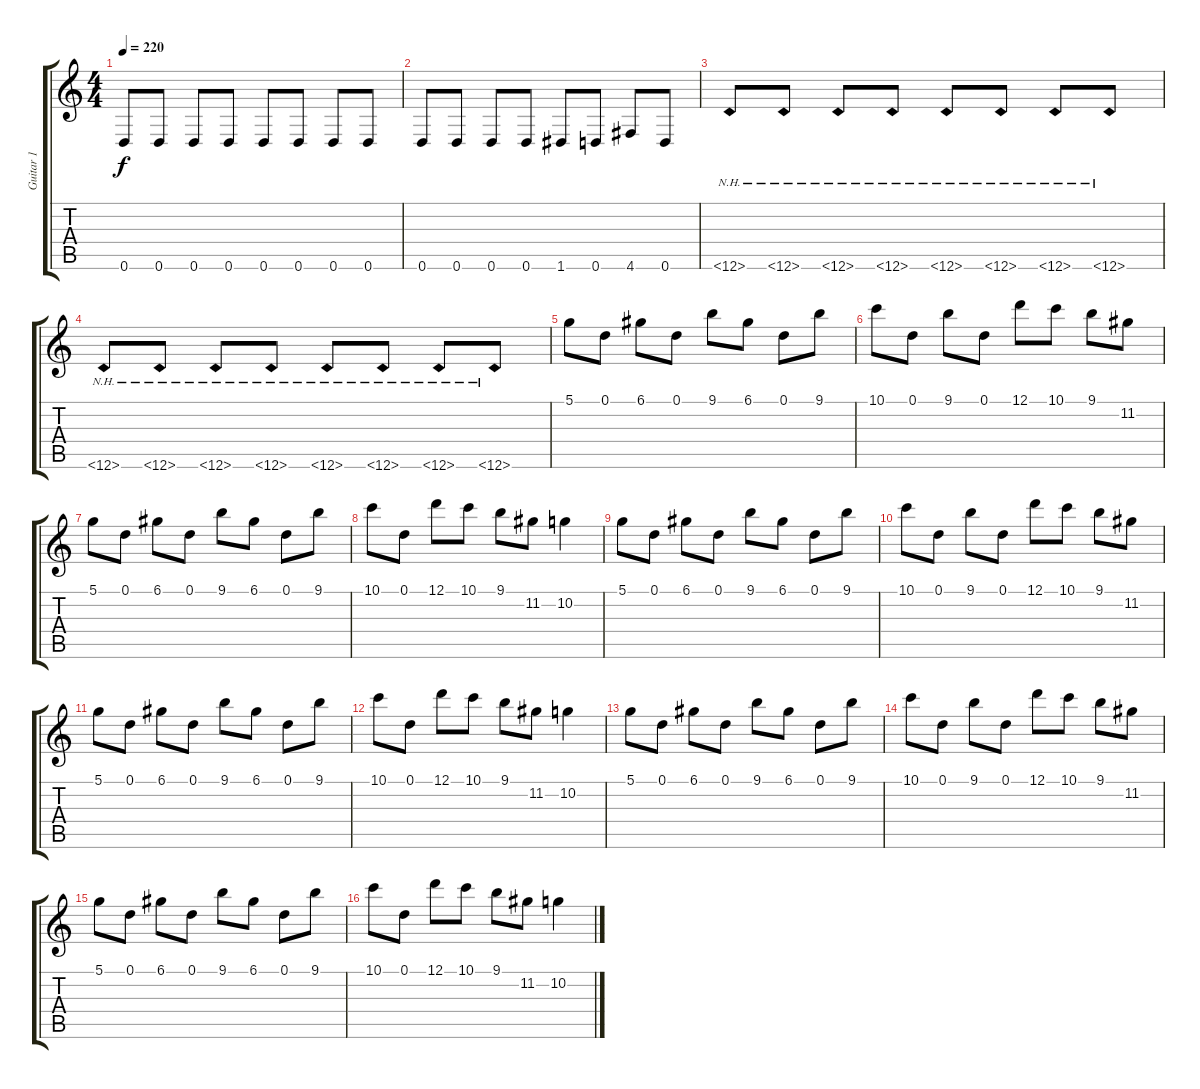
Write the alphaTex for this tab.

\track ("Guitar 1" "Guitar 1") {instrument distortionguitar}
\staff {score tabs}
\tuning (D4 A3 F3 C3 G2 D2) {hide}
\ts (4 4)
\tempo 220
\clef g2
\ks c
0.6.8{dy f} 0.6.8 0.6.8 0.6.8 0.6.8 0.6.8 0.6.8 0.6.8 |
0.6.8 0.6.8 0.6.8 0.6.8 1.6.8 0.6.8 4.6.8 0.6.8 |
12.6{nh}.8 12.6{nh}.8 12.6{nh}.8 12.6{nh}.8 12.6{nh}.8 12.6{nh}.8 12.6{nh}.8 12.6{nh}.8 |
12.6{nh}.8 12.6{nh}.8 12.6{nh}.8 12.6{nh}.8 12.6{nh}.8 12.6{nh}.8 12.6{nh}.8 12.6{nh}.8 |
5.1.8 0.1.8 6.1.8 0.1.8 9.1.8 6.1.8 0.1.8 9.1.8 |
10.1.8 0.1.8 9.1.8 0.1.8 12.1.8 10.1.8 9.1.8 11.2.8 |
5.1.8 0.1.8 6.1.8 0.1.8 9.1.8 6.1.8 0.1.8 9.1.8 |
10.1.8 0.1.8 12.1.8 10.1.8 9.1.8 11.2.8 10.2.4 |
5.1.8 0.1.8 6.1.8 0.1.8 9.1.8 6.1.8 0.1.8 9.1.8 |
10.1.8 0.1.8 9.1.8 0.1.8 12.1.8 10.1.8 9.1.8 11.2.8 |
5.1.8 0.1.8 6.1.8 0.1.8 9.1.8 6.1.8 0.1.8 9.1.8 |
10.1.8 0.1.8 12.1.8 10.1.8 9.1.8 11.2.8 10.2.4 |
5.1.8 0.1.8 6.1.8 0.1.8 9.1.8 6.1.8 0.1.8 9.1.8 |
10.1.8 0.1.8 9.1.8 0.1.8 12.1.8 10.1.8 9.1.8 11.2.8 |
5.1.8 0.1.8 6.1.8 0.1.8 9.1.8 6.1.8 0.1.8 9.1.8 |
10.1.8 0.1.8 12.1.8 10.1.8 9.1.8 11.2.8 10.2.4
